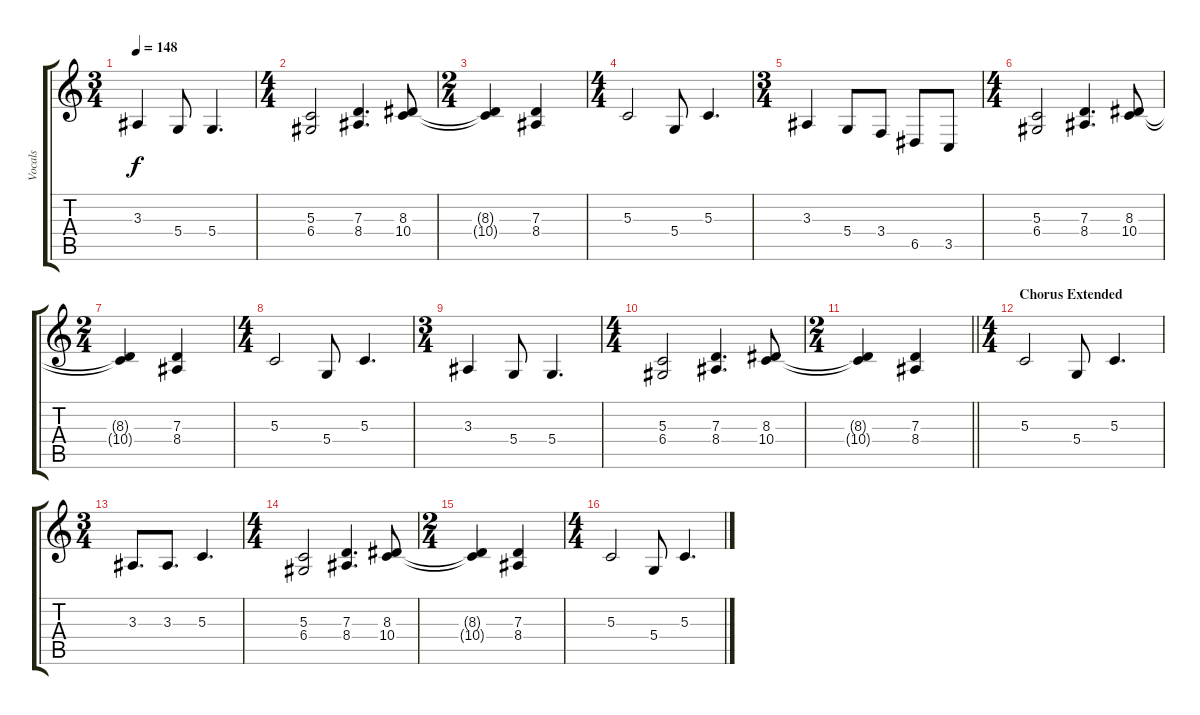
\track ("Vocals" "Vocals") {instrument oboe}
\staff {score tabs}
\tuning (E4 B3 G3 D3 A2 E2) {hide}
\ts (3 4)
\tempo 148
\clef g2
\ks c
3.3.4{dy f} 5.4.8 5.4.4{d} |
\ts (4 4)
(5.3 6.4).2 (7.3 8.4).4{d} (8.3 10.4).8 |
\ts (2 4)
(8.3{t} 10.4{t}).4 (7.3 8.4).4 |
\ts (4 4)
5.3.2 5.4.8 5.3.4{d} |
\ts (3 4)
3.3.4 5.4.8 3.4.8 6.5.8 3.5.8 |
\ts (4 4)
(5.3 6.4).2 (7.3 8.4).4{d} (8.3 10.4).8 |
\ts (2 4)
(8.3{t} 10.4{t}).4 (7.3 8.4).4 |
\ts (4 4)
5.3.2 5.4.8 5.3.4{d} |
\ts (3 4)
3.3.4 5.4.8 5.4.4{d} |
\ts (4 4)
(5.3 6.4).2 (7.3 8.4).4{d} (8.3 10.4).8 |
\ts (2 4)
\barLineRight lightlight
(8.3{t} 10.4{t}).4 (7.3 8.4).4 |
\ts (4 4)
\section ("" "Chorus Extended")
5.3.2 5.4.8 5.3.4{d} |
\ts (3 4)
3.3.8{d} 3.3.8{d} 5.3.4{d} |
\ts (4 4)
(5.3 6.4).2 (7.3 8.4).4{d} (8.3 10.4).8 |
\ts (2 4)
(8.3{t} 10.4{t}).4 (7.3 8.4).4 |
\ts (4 4)
5.3.2 5.4.8 5.3.4{d}
